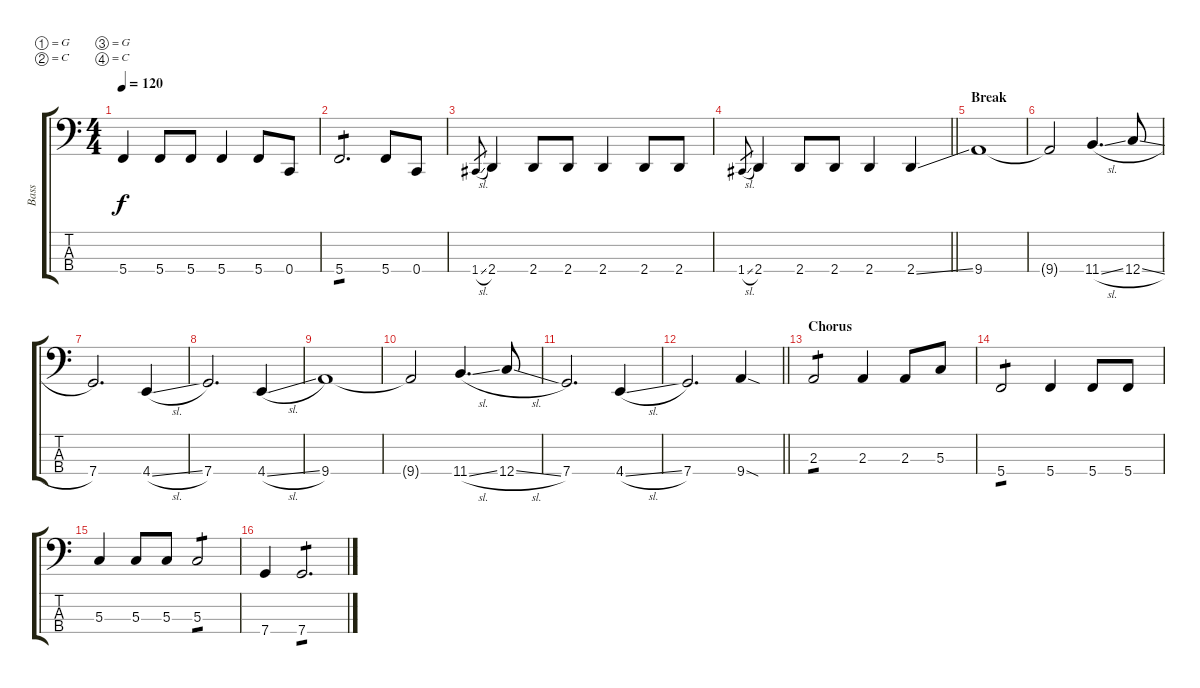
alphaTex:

\defaultSystemsLayout 4
\bracketExtendMode groupsimilarinstruments
\otherSystemsTrackNameOrientation horizontal
\track ("Bass" "Bass") {multiBarRest instrument electricbassfinger}
\staff {score tabs}
\tuning (G2 C2 G1 C1)
\ts (4 4)
\tempo 120
\clef f4
\ks c
5.4.4{dy f beam Up} 5.4.8{beam Up} 5.4.8{beam Up} 5.4.4{beam Up} 5.4.8{beam Up} 0.4.8{beam Up} |
5.4.2{d tp 1 beam Up} 5.4.8{beam Up} 0.4.8{beam Up} |
1.4{sl acc #}.8{gr beam Up} 2.4.4{beam Up} 2.4.8{beam Up} 2.4.8{beam Up} 2.4.4{beam Up} 2.4.8{beam Up} 2.4.8{beam Up} |
\barLineRight lightlight
1.4{sl acc #}.8{gr beam Up} 2.4.4{beam Up} 2.4.8{beam Up} 2.4.8{beam Up} 2.4.4{beam Up} 2.4{ss}.4{beam Up} |
\section ("" "Break")
9.4.1{beam Up} |
9.4{t}.2{beam Up} 11.4{sl}.4{d beam Up} 12.4{sl}.8{beam Up} |
7.4.2{d beam Up} 4.4{sl}.4{beam Up} |
7.4.2{d beam Up} 4.4{sl}.4{beam Up} |
9.4.1{beam Up} |
9.4{t}.2{beam Up} 11.4{sl}.4{d beam Up} 12.4{sl}.8{beam Up} |
7.4.2{d beam Up} 4.4{sl}.4{beam Up} |
\barLineRight lightlight
7.4.2{d beam Up} 9.4{sod}.4{beam Up} |
\section ("" "Chorus")
2.3.2{tp 1 beam Up} 2.3.4{beam Up} 2.3.8{beam Up} 5.3.8{beam Up} |
5.4.2{tp 1 beam Up} 5.4.4{beam Up} 5.4.8{beam Up} 5.4.8{beam Up} |
5.3.4{beam Up} 5.3.8{beam Up} 5.3.8{beam Up} 5.3.2{tp 1 beam Up} |
7.4.4{beam Up} 7.4.2{d tp 1 beam Up}
